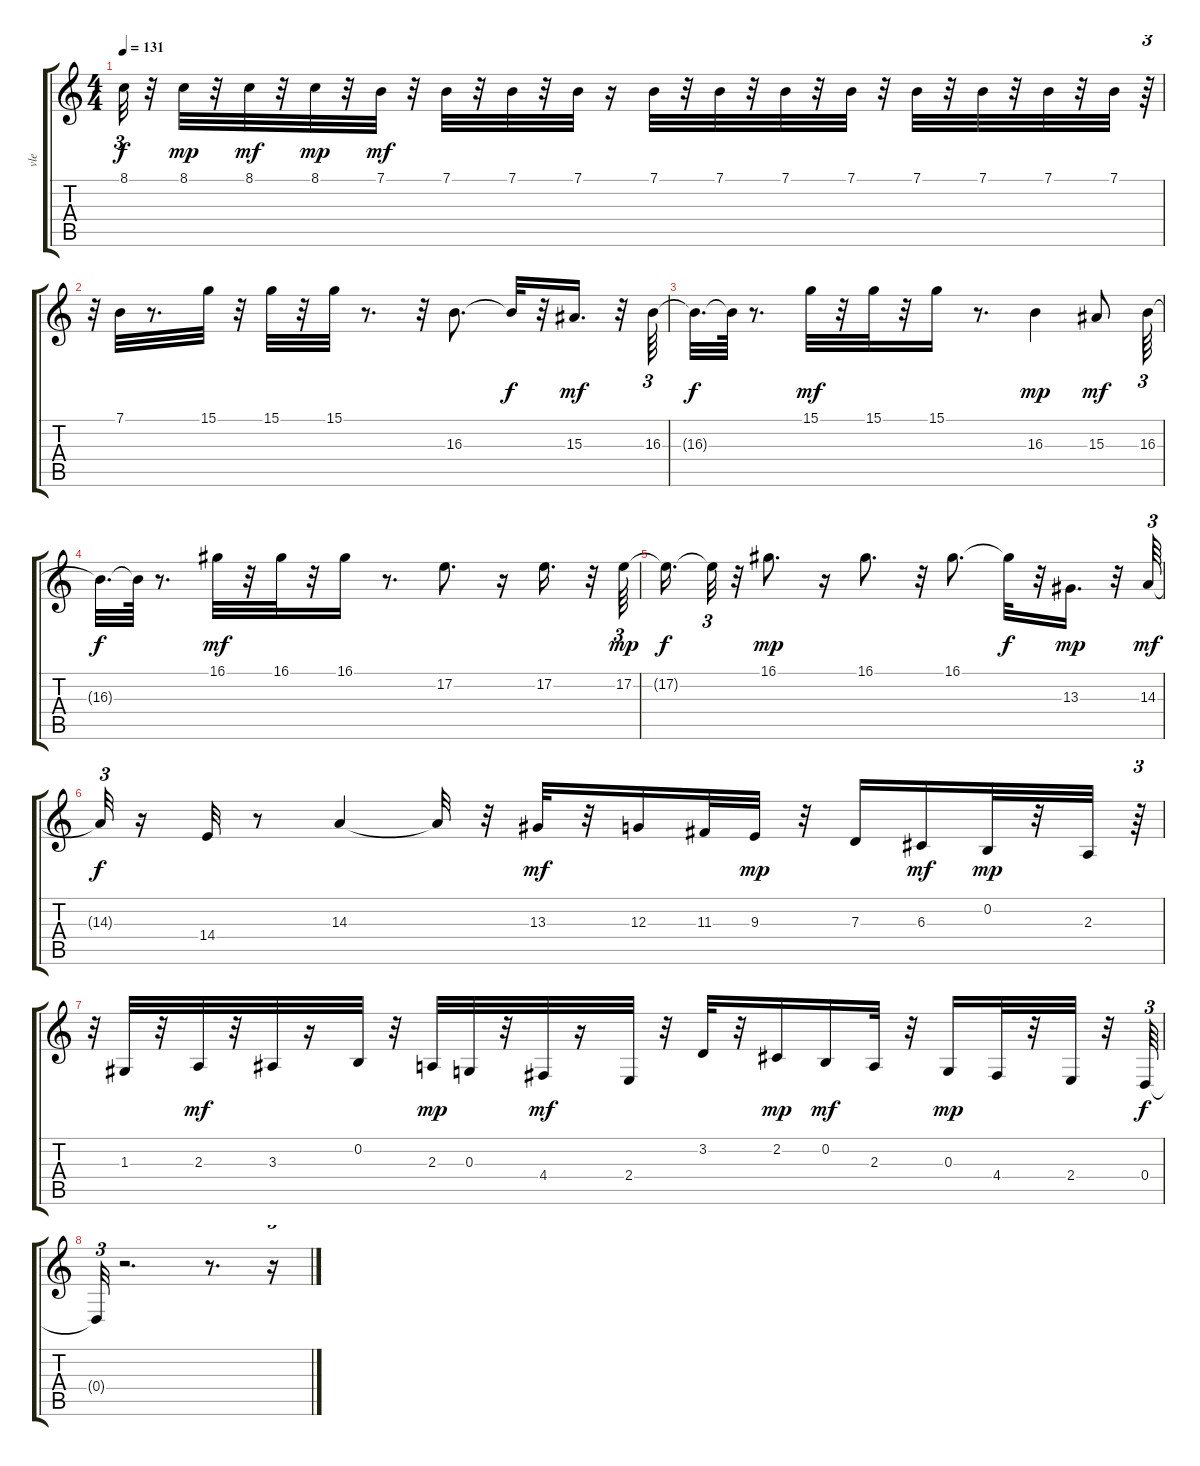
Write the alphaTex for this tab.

\track ("vle" "vle") {instrument stringensemble2}
\staff {score tabs}
\tuning (E4 B3 G3 D3 A2 E2) {hide}
\ts (4 4)
\tempo 131
\clef g2
\ks c
8.1{t}.32{tu (3 2) dy f} r.32 8.1.32{dy mp} r.32 8.1.32{dy mf} r.32 8.1.32{dy mp} r.32 7.1.32{dy mf} r.32 7.1.32 r.32 7.1.32 r.32 7.1.32 r.16 7.1.32 r.32 7.1.32 r.32 7.1.32 r.32 7.1.32 r.32 7.1.32 r.32 7.1.32 r.32 7.1.32 r.32 7.1.32 r.64{tu (3 2)} |
r.32{tu (3 2)} 7.1.32 r.8{d} 15.1.32 r.32 15.1.32 r.32 15.1.32 r.8{d} r.32 16.3.8{d} 16.3{t}.32{dy f} r.32 15.3.16{d dy mf} r.32 16.3.64{tu (3 2)} |
16.3{t}.32{d dy f} 16.3{t}.64 r.8{d} 15.1.32{dy mf} r.32 15.1.32 r.32 15.1.16 r.8{d} 16.3.4{dy mp} 15.3.8{dy mf} 16.3.64{tu (3 2)} |
16.3{t}.32{d dy f} 16.3{t}.64 r.8{d} 16.1.32{dy mf} r.32 16.1.32 r.32 16.1.16 r.8{d} 17.2.8{d} r.16 17.2.16{d} r.32 17.2.64{tu (3 2) dy mp} |
17.2{t}.16{d dy f} 17.2{t}.32{tu (3 2)} r.32 16.1.8{d dy mp} r.16 16.1.8{d} r.32 16.1.8{d} 16.1{t}.32{dy f} r.32 13.3.16{d dy mp} r.32 14.3.64{tu (3 2) dy mf} |
14.3{t}.32{tu (3 2) dy f} r.16 14.4.32 r.8 14.3.4 14.3{t}.32 r.32 13.3.32{dy mf} r.32 12.3.16 11.3.32 9.3.32{dy mp} r.32 7.3.16 6.3.16{dy mf} 0.2.32{dy mp} r.32 2.3.32 r.64{tu (3 2)} |
r.32{tu (3 2)} 1.3.32 r.32 2.3.32{dy mf} r.32 3.3.32 r.16 0.2.32 r.32 2.3.32{dy mp} 0.3.32 r.32 4.4.32{dy mf} r.16 2.4.32 r.32 3.2.32 r.32 2.2.16{dy mp} 0.2.16{dy mf} 2.3.32 r.32 0.3.16{dy mp} 4.4.32 r.32 2.4.32 r.32 0.4.64{tu (3 2) dy f} |
0.4{t}.32{tu (3 2)} r.2{d} r.8{d} r.16{tu (3 2)}
